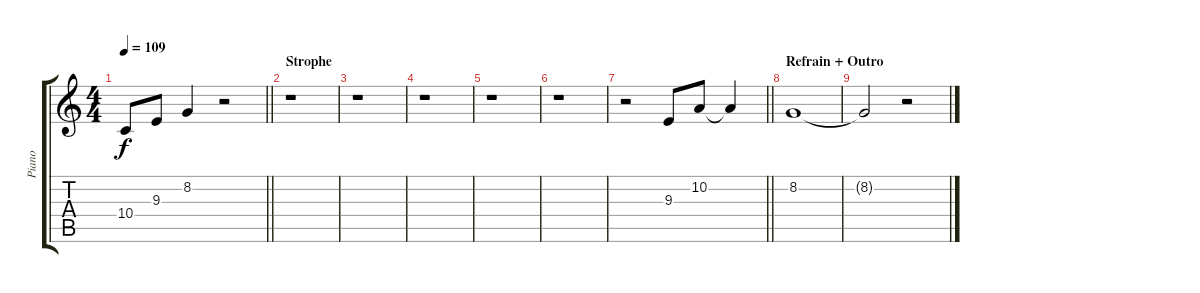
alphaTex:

\track ("Piano" "Piano") {instrument brightacousticpiano}
\staff {score tabs}
\tuning (E4 B3 G3 D3 A2 E2) {hide}
\ts (4 4)
\tempo 109
\clef g2
\barLineRight lightlight
\ks c
10.4.8{dy f} 9.3.8 8.2.4 r.2 |
\section ("" "Strophe")
r.1 |
r.1 |
r.1 |
r.1 |
r.1 |
\barLineRight lightlight
r.2 9.3.8 10.2.8 10.2{t}.4 |
\section ("" "Refrain + Outro")
8.2.1 |
8.2{t}.2 r.2
